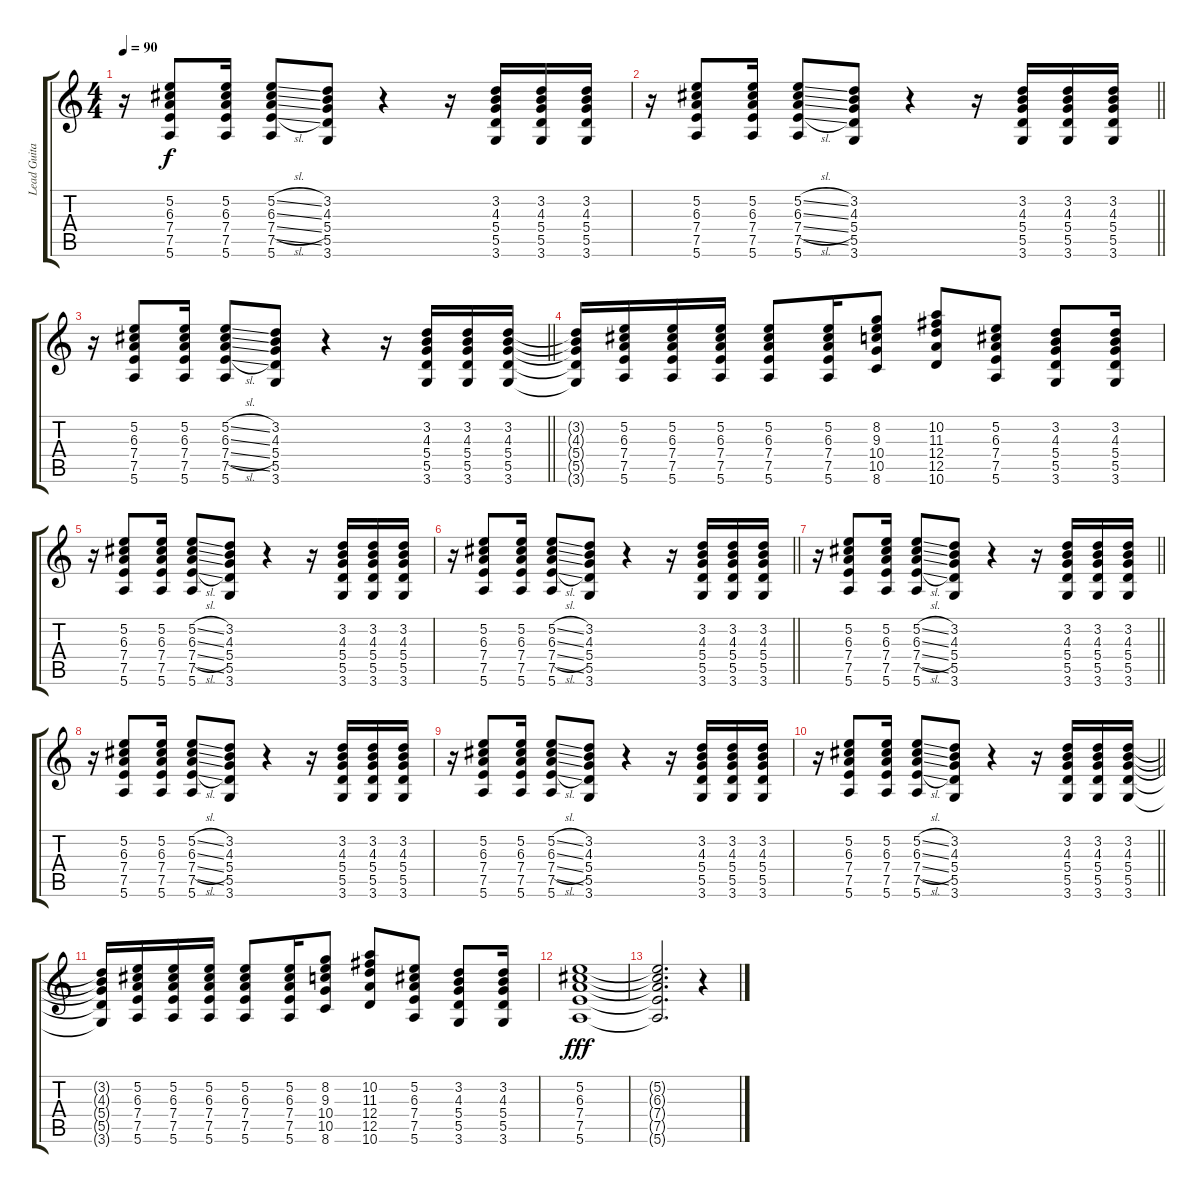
\track ("Lead Guitar" "Lead Guita") {instrument overdrivenguitar}
\staff {score tabs}
\tuning (E4 B3 G3 D3 A2 E2) {hide}
\ts (4 4)
\tempo 90
\clef g2
\ks c
r.16{dy f} (5.2 6.3 7.4 7.5 5.6).8 (5.2 6.3 7.4 7.5 5.6).16 (5.2{sl} 6.3{sl} 7.4{sl} 7.5{sl} 5.6).8 (3.2 4.3 5.4 5.5 3.6).8 r.4 r.16 (3.2 4.3 5.4 5.5 3.6).16 (3.2 4.3 5.4 5.5 3.6).16 (3.2 4.3 5.4 5.5 3.6).16 |
\barLineRight lightlight
r.16 (5.2 6.3 7.4 7.5 5.6).8 (5.2 6.3 7.4 7.5 5.6).16 (5.2{sl} 6.3{sl} 7.4{sl} 7.5{sl} 5.6).8 (3.2 4.3 5.4 5.5 3.6).8 r.4 r.16 (3.2 4.3 5.4 5.5 3.6).16 (3.2 4.3 5.4 5.5 3.6).16 (3.2 4.3 5.4 5.5 3.6).16 |
\barLineRight lightlight
r.16 (5.2 6.3 7.4 7.5 5.6).8 (5.2 6.3 7.4 7.5 5.6).16 (5.2{sl} 6.3{sl} 7.4{sl} 7.5{sl} 5.6).8 (3.2 4.3 5.4 5.5 3.6).8 r.4 r.16 (3.2 4.3 5.4 5.5 3.6).16 (3.2 4.3 5.4 5.5 3.6).16 (3.2 4.3 5.4 5.5 3.6).16 |
(3.2{t} 4.3{t} 5.4{t} 5.5{t} 3.6{t}).16 (5.2 6.3 7.4 7.5 5.6).16 (5.2 6.3 7.4 7.5 5.6).16 (5.2 6.3 7.4 7.5 5.6).16 (5.2 6.3 7.4 7.5 5.6).8 (5.2 6.3 7.4 7.5 5.6).16 (8.2 9.3 10.4 10.5 8.6).8 (10.2 11.3 12.4 12.5 10.6).8 (5.2 6.3 7.4 7.5 5.6).8 (3.2 4.3 5.4 5.5 3.6).8 (3.2 4.3 5.4 5.5 3.6).16 |
r.16 (5.2 6.3 7.4 7.5 5.6).8 (5.2 6.3 7.4 7.5 5.6).16 (5.2{sl} 6.3{sl} 7.4{sl} 7.5{sl} 5.6).8 (3.2 4.3 5.4 5.5 3.6).8 r.4 r.16 (3.2 4.3 5.4 5.5 3.6).16 (3.2 4.3 5.4 5.5 3.6).16 (3.2 4.3 5.4 5.5 3.6).16 |
\barLineRight lightlight
r.16 (5.2 6.3 7.4 7.5 5.6).8 (5.2 6.3 7.4 7.5 5.6).16 (5.2{sl} 6.3{sl} 7.4{sl} 7.5{sl} 5.6).8 (3.2 4.3 5.4 5.5 3.6).8 r.4 r.16 (3.2 4.3 5.4 5.5 3.6).16 (3.2 4.3 5.4 5.5 3.6).16 (3.2 4.3 5.4 5.5 3.6).16 |
\barLineRight lightlight
r.16 (5.2 6.3 7.4 7.5 5.6).8 (5.2 6.3 7.4 7.5 5.6).16 (5.2{sl} 6.3{sl} 7.4{sl} 7.5{sl} 5.6).8 (3.2 4.3 5.4 5.5 3.6).8 r.4 r.16 (3.2 4.3 5.4 5.5 3.6).16 (3.2 4.3 5.4 5.5 3.6).16 (3.2 4.3 5.4 5.5 3.6).16 |
r.16 (5.2 6.3 7.4 7.5 5.6).8 (5.2 6.3 7.4 7.5 5.6).16 (5.2{sl} 6.3{sl} 7.4{sl} 7.5{sl} 5.6).8 (3.2 4.3 5.4 5.5 3.6).8 r.4 r.16 (3.2 4.3 5.4 5.5 3.6).16 (3.2 4.3 5.4 5.5 3.6).16 (3.2 4.3 5.4 5.5 3.6).16 |
r.16 (5.2 6.3 7.4 7.5 5.6).8 (5.2 6.3 7.4 7.5 5.6).16 (5.2{sl} 6.3{sl} 7.4{sl} 7.5{sl} 5.6).8 (3.2 4.3 5.4 5.5 3.6).8 r.4 r.16 (3.2 4.3 5.4 5.5 3.6).16 (3.2 4.3 5.4 5.5 3.6).16 (3.2 4.3 5.4 5.5 3.6).16 |
\barLineRight lightlight
r.16 (5.2 6.3 7.4 7.5 5.6).8 (5.2 6.3 7.4 7.5 5.6).16 (5.2{sl} 6.3{sl} 7.4{sl} 7.5{sl} 5.6).8 (3.2 4.3 5.4 5.5 3.6).8 r.4 r.16 (3.2 4.3 5.4 5.5 3.6).16 (3.2 4.3 5.4 5.5 3.6).16 (3.2 4.3 5.4 5.5 3.6).16 |
(3.2{t} 4.3{t} 5.4{t} 5.5{t} 3.6{t}).16 (5.2 6.3 7.4 7.5 5.6).16 (5.2 6.3 7.4 7.5 5.6).16 (5.2 6.3 7.4 7.5 5.6).16 (5.2 6.3 7.4 7.5 5.6).8 (5.2 6.3 7.4 7.5 5.6).16 (8.2 9.3 10.4 10.5 8.6).8 (10.2 11.3 12.4 12.5 10.6).8 (5.2 6.3 7.4 7.5 5.6).8 (3.2 4.3 5.4 5.5 3.6).8 (3.2 4.3 5.4 5.5 3.6).16 |
(5.2 6.3 7.4 7.5 5.6).1{dy fff} |
(5.2{t} 6.3{t} 7.4{t} 7.5{t} 5.6{t}).2{d} r.4
